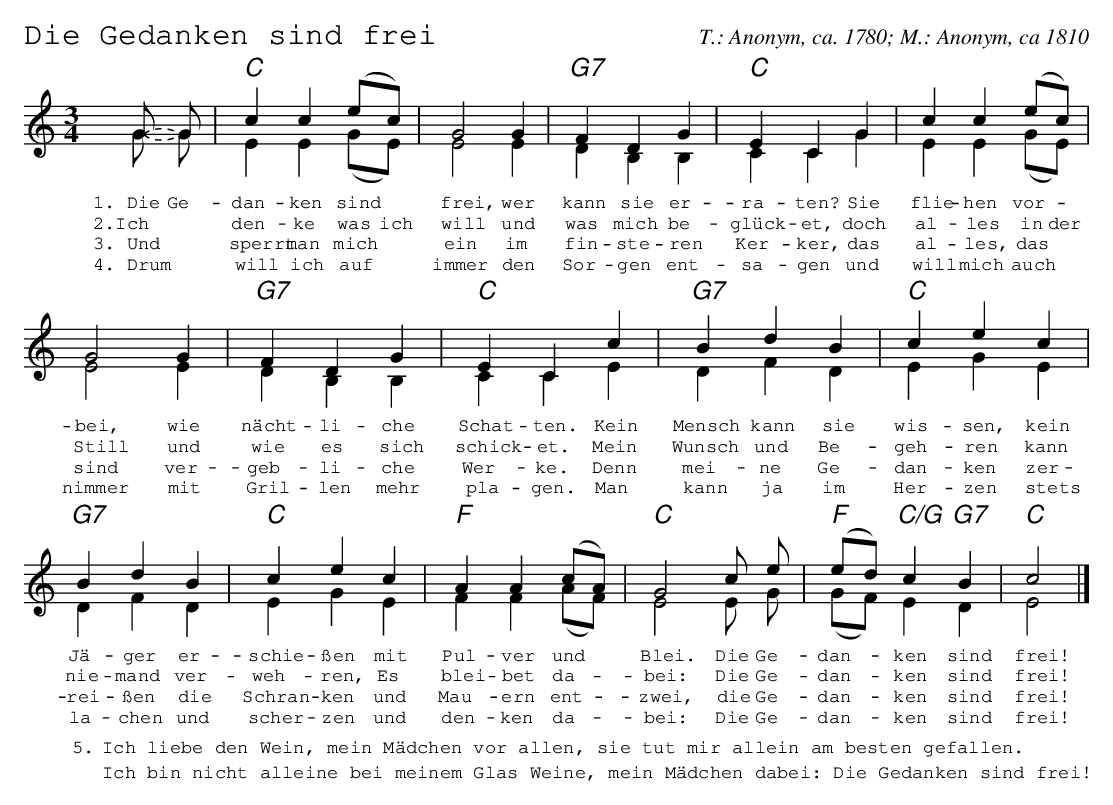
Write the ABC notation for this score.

X:1
T:Die Gedanken sind frei
C:T.: Anonym, ca. 1780; M.: Anonym, ca 1810
%%score (A 1 2)
M:3/4
L:1/4
Q:1/4=110
K:C
V:A
x|"C"x3|x3|"G7"x3|"C"x3|
x3|$ x3|"G7"x3|"C"x3|
"G7"x3|"C"x3|$"G7"x3|"C"x3|
"F"x3|"C"x3|"F"x"C/G"x"G7"x|"C"x2|]
V:1
G/.-' G/|cc(e/c/)|G2G|FDG|ECG|
w:1.~Die Ge-dan-ken sind* frei, wer kann sie er-ra-ten? Sie
w:2.Ich* den-ke was ich will und was mich be-glück-et, doch
w:3.~Und* sperrt man mich* ein im fin-ste-ren Ker-ker, das
w:4.~Drum* will ich auf* immer den Sor-gen ent-sa-gen und
cc(e/c/)| G2G|FDG|ECc|
w:flie-hen vor--bei, wie nächt-li-che Schat-ten. Kein
w:al-les in der Still und wie es sich schick-et. Mein
w: al-les, das* sind ver-geb-li-che Wer-ke. Denn
w:will mich auch* nimmer mit Gril-len mehr pla-gen. Man
BdB|cec|BdB|cec|
w:Mensch kann sie wis-sen, kein Jä-ger er-schie-ßen mit
w:Wunsch und Be-geh-ren kann nie-mand ver-weh-ren, Es
w:mei-ne Ge-dan-ken zer-rei-ßen die Schran-ken und
w:kann ja im Her-zen stets la-chen und scher-zen und
AA(c/A/)|G2c/ e/|(e/d/)cB|c2|]
w:Pul-ver und* Blei. Die Ge-dan--ken sind frei!
w:blei-bet da--bei: Die Ge-dan--ken sind frei!
w:Mau-ern ent--zwei, die Ge-dan--ken sind frei!
w:den-ken da--bei: Die Ge-dan--ken sind frei!
V:2
G/.- G/|EE(G/E/)|E2E|DB,B,|CCG|
EE(G/E/)|E2E|DB,B,|CCE|
DFD|EGE|DFD|EGE|
FF(A/F/)|E2E/ G/|(G/F/)ED|E2|]
W:5.Ich liebe den Wein, mein Mädchen vor allen, sie tut mir allein am besten gefallen.
W:Ich bin nicht alleine bei meinem Glas Weine, mein Mädchen dabei: Die Gedanken sind frei!
